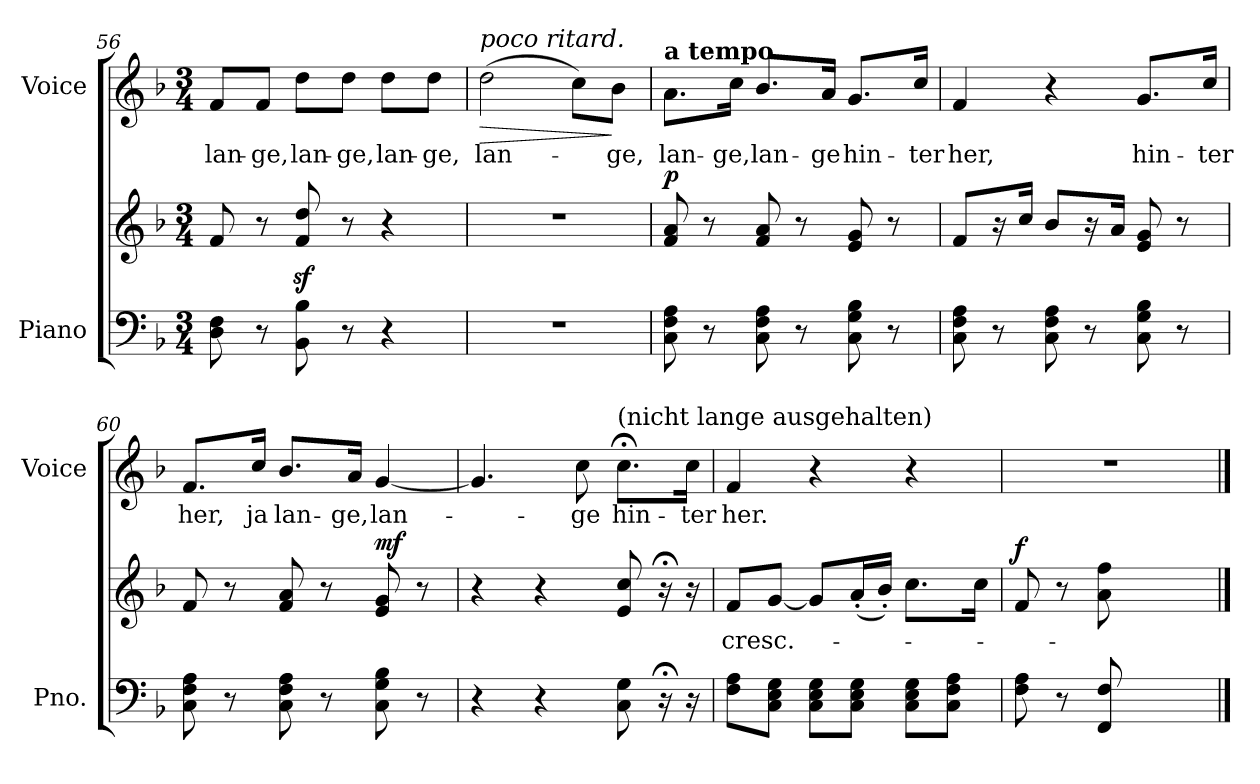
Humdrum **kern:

**kern	**kern	**text	**dynam	**kern	**text	**dynam
*part2	*part2	*part2	*part2	*part1	*part1	*part1
*staff3	*staff2	*staff2	*staff2/3	*staff1	*staff1	*staff1
*I"Piano	*	*	*	*I"Voice	*	*
*I'Pno.	*	*	*	*I'Voice	*	*
*clefF4	*clefG2	*	*	*clefG2	*	*
*k[b-]	*k[b-]	*	*	*k[b-]	*	*
*F:	*F:	*	*	*F:	*	*
*M3/4	*M3/4	*	*	*M3/4	*	*
=56	=56	=56	=56	=56	=56	=56
!	!	!	!	!	!LO:LY:b:color=#000000	!
8Di\ 8Fi	8fi/	.	.	8fi/L	lan-	.
!	!	!	!	!	!LO:LY:b:color=#000000	!
8r	8r	.	.	8fi/J	-ge,	.
!	!	!	!	!	!LO:LY:b:color=#000000	!
8BB-i\ 8B-i	8fi/z 8ddiz	.	.	8ddi\L	lan-	.
!	!	!	!	!	!LO:LY:b:color=#000000	!
8r	8r	.	.	8ddi\J	-ge,	.
!	!	!	!	!	!LO:LY:b:color=#000000	!
4r	4r	.	.	8ddi\L	lan-	.
!	!	!	!	!	!LO:LY:b:color=#000000	!
.	.	.	.	8ddi\J	-ge,	.
=57	=57	=57	=57	=57	=57	=57
!LO:N:vis=1	!LO:N:vis=1	!	!	!	!	!
!	!	!	!	!LO:TX:a:i:t=poco ritard.	!	!
!	!	!	!	!	!LO:LY:b:color=#000000	!LO:HP:b
2.r	2.r	.	.	(2ddi\	lan-	>
.	.	.	.	8cci\L)	.	.
!	!	!	!	!	!LO:LY:b:color=#000000	!
.	.	.	.	8b-i\J	-ge,	]
=58	=58	=58	=58	=58	=58	=58
!	!	!	!	!LO:TX:a:B:t=a tempo	!	!
!	!	!	!	!	!LO:LY:b:color=#000000	!
8Ci\ 8Fi 8Ai	8fi/ 8ai	.	p	8.ai\L	lan-	.
8r	8r	.	.	.	.	.
!	!	!	!	!	!LO:LY:b:color=#000000	!
.	.	.	.	16cci\Jk	-ge,	.
!	!	!	!	!	!LO:LY:b:color=#000000	!
8Ci\ 8Fi 8Ai	8fi/ 8ai	.	.	8.b-i/L	lan-	.
8r	8r	.	.	.	.	.
!	!	!	!	!	!LO:LY:b:color=#000000	!
.	.	.	.	16ai/Jk	-ge	.
!	!	!	!	!	!LO:LY:b:color=#000000	!
8Ci\ 8Gi 8B-i	8ei/ 8gi	.	.	8.gi/L	hin-	.
8r	8r	.	.	.	.	.
!	!	!	!	!	!LO:LY:b:color=#000000	!
.	.	.	.	16cci/Jk	-ter	.
!!LO:LB:g=z
=59	=59	=59	=59	=59	=59	=59
!	!	!	!	!	!LO:LY:b:color=#000000	!
8Ci\ 8Fi 8Ai	8fi/L	.	.	4fi/	her,	.
8r	16r	.	.	.	.	.
.	16cci/Jk	.	.	.	.	.
8Ci\ 8Fi 8Ai	8b-i/L	.	.	4r	.	.
8r	16r	.	.	.	.	.
.	16ai/Jk	.	.	.	.	.
!	!	!	!	!	!LO:LY:b:color=#000000	!
8Ci\ 8Gi 8B-i	8ei/ 8gi	.	.	8.gi/L	hin-	.
8r	8r	.	.	.	.	.
!	!	!	!	!	!LO:LY:b:color=#000000	!
.	.	.	.	16cci/Jk	-ter	.
=60	=60	=60	=60	=60	=60	=60
!	!	!	!	!	!LO:LY:b:color=#000000	!
8Ci\ 8Fi 8Ai	8fi/	.	.	8.fi/L	her,	.
8r	8r	.	.	.	.	.
!	!	!	!	!	!LO:LY:b:color=#000000	!
.	.	.	.	16cci/Jk	ja	.
!	!	!	!	!	!LO:LY:b:color=#000000	!
8Ci\ 8Fi 8Ai	8fi/ 8ai	.	.	8.b-i/L	lan-	.
8r	8r	.	.	.	.	.
!	!	!	!	!	!LO:LY:b:color=#000000	!
.	.	.	.	16ai/Jk	-ge,	.
!	!	!	!	!	!LO:LY:b:color=#000000	!
8Ci\ 8Gi 8B-i	8ei/ 8gi	.	mf	[<4gi/	lan-	.
8r	8r	.	.	.	.	.
=61	=61	=61	=61	=61	=61	=61
4r	4r	.	.	4.gi/]	.	.
4r	4r	.	.	.	.	.
!	!	!	!	!	!LO:LY:b:color=#000000	!
.	.	.	.	8cci\	-ge	.
!	!	!	!	!LO:TX:a:t=(nicht lange ausgehalten)	!	!
!	!	!	!	!	!LO:LY:b:color=#000000	!
8Ci\ 8Gi	8ei/ 8cci	.	.	8.cc;i\L	hin-	.
16r;	16r;	.	.	.	.	.
!	!	!	!	!	!LO:LY:b:color=#000000	!
16r	16r	.	.	16cci\Jk	-ter	.
=62	=62	=62	=62	=62	=62	=62
!	!	!LO:LY:b:color=#000000	!	!	!	!
!	!	!	!	!	!LO:LY:b:color=#000000	!
8Fi\ 8AiL	8fi/L	-cresc.-	.	4fi/	her.	.
8Ci\ 8Ei 8GiJ	[<8gi/J	.	.	.	.	.
8Ci\ 8Ei 8GiL	8gi/L]	.	.	4r	.	.
8Ci\ 8Ei 8GiJ	(16a'i/L	.	.	.	.	.
.	16b-'i/JJ)	.	.	.	.	.
8Ci\ 8Ei 8GiL	8.cci\L	.	.	4r	.	.
8Ci\ 8Fi 8AiJ	.	.	.	.	.	.
.	16cci\Jk	.	.	.	.	.
=63	=63	=63	=63	=63	=63	=63
!	!	!	!	!LO:N:vis=1	!	!
8Fi\ 8Ai	8fi/	.	f	2.r	.	.
8r	8r	.	.	.	.	.
8FFi/ 8Fi	8ai\ 8ffi	.	.	.	.	.
4.ryy	4.ryy	.	.	.	.	.
==	==	==	==	==	==	==
*-	*-	*-	*-	*-	*-	*-
